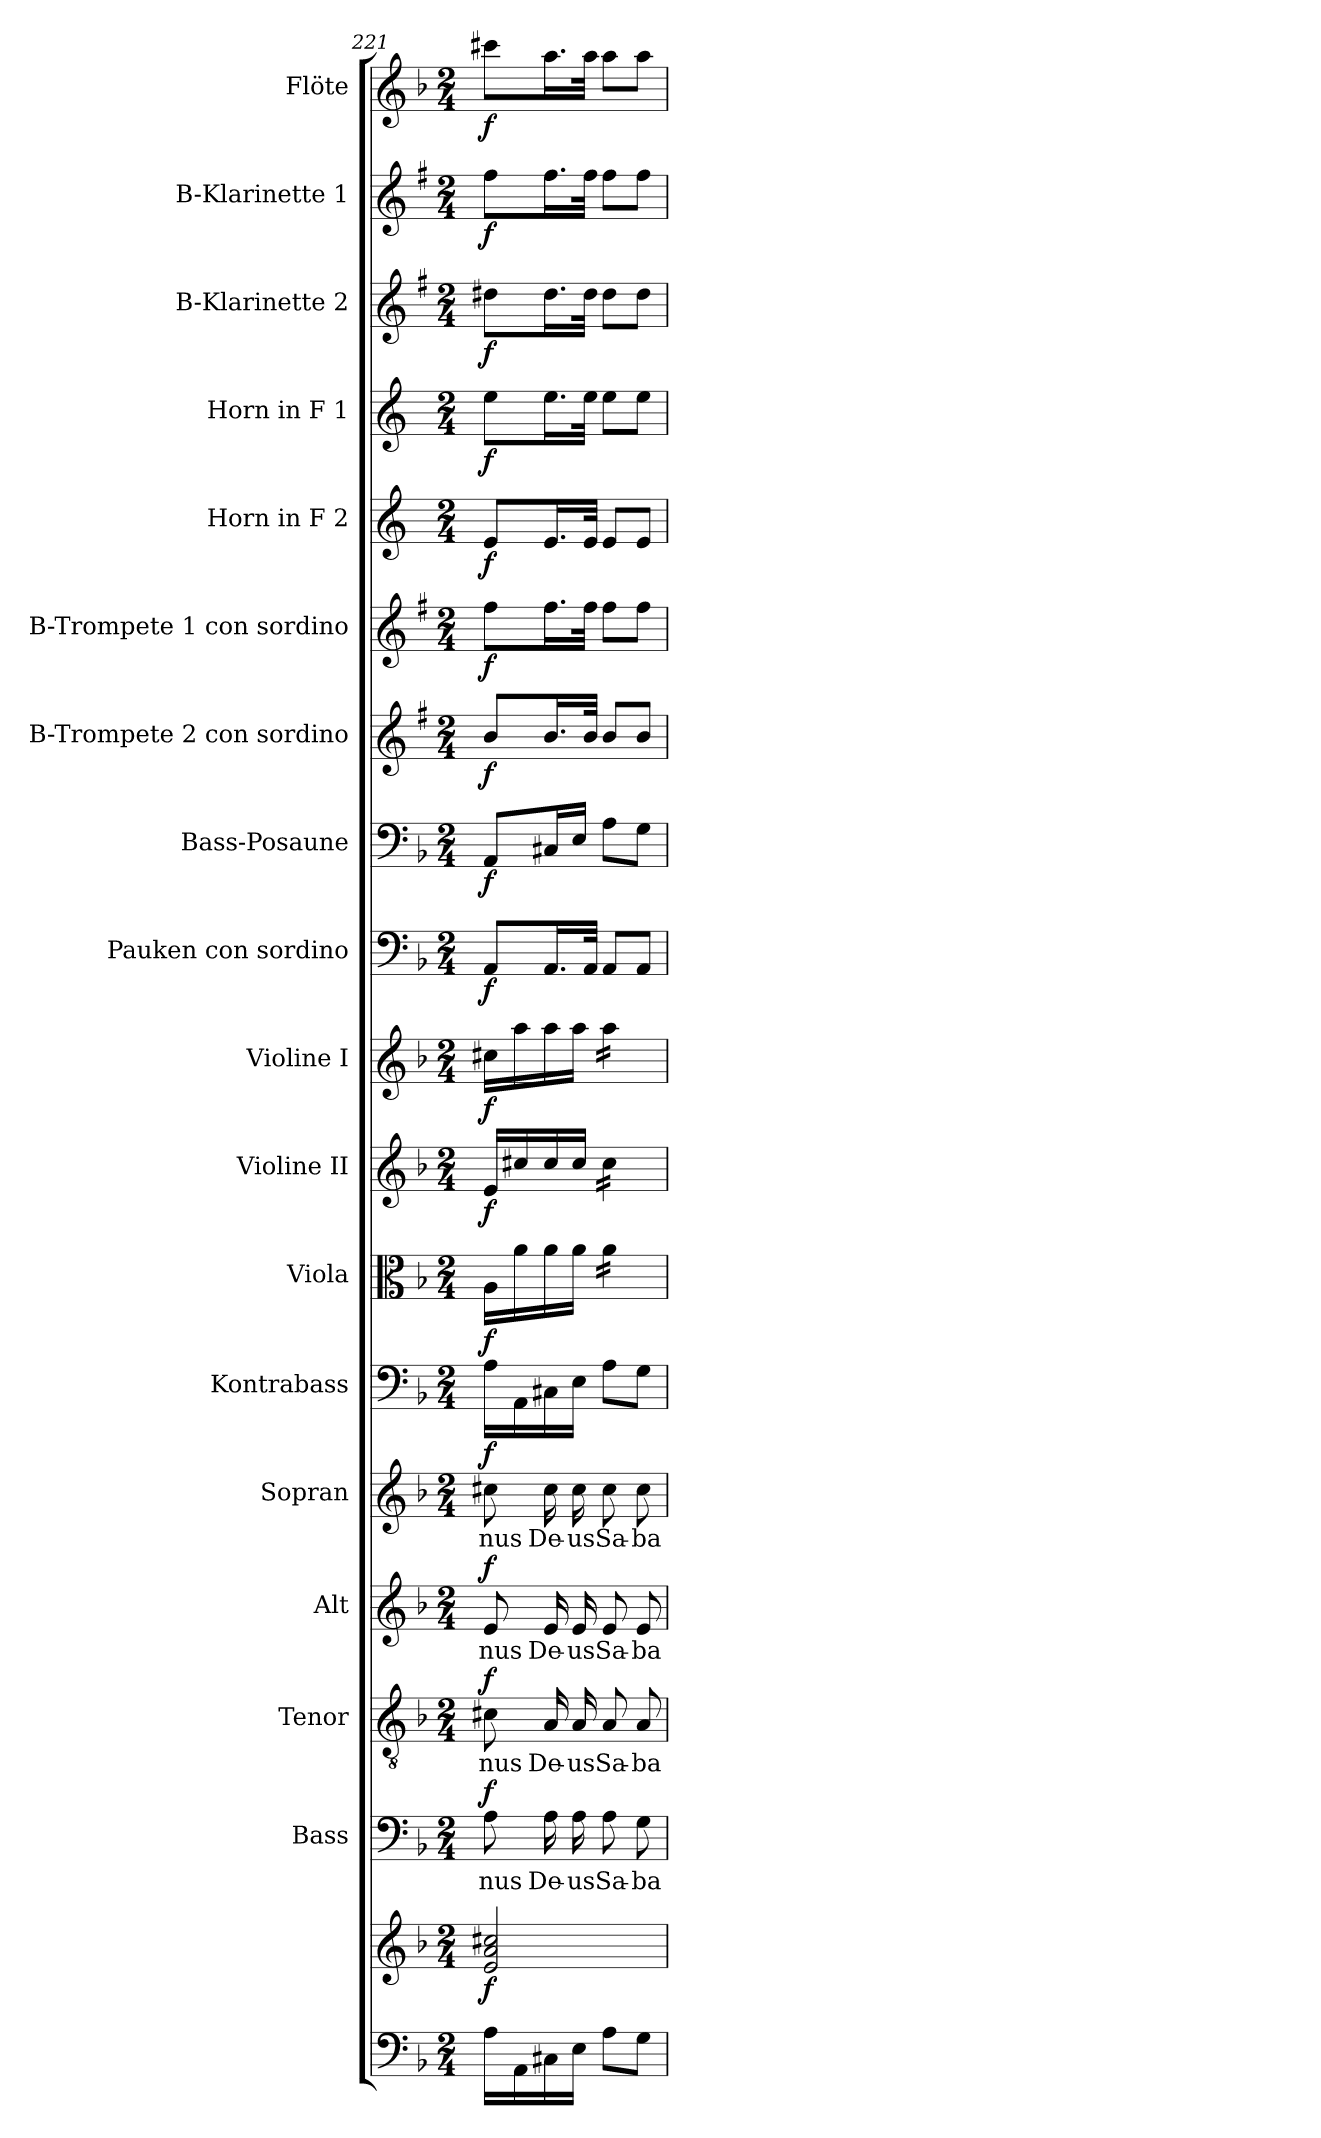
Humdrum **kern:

**kern	**kern	**dynam	**kern	**text	**dynam	**kern	**text	**dynam	**kern	**text	**dynam	**kern	**text	**kern	**dynam	**kern	**dynam	**kern	**dynam	**kern	**dynam	**kern	**dynam	**kern	**dynam	**kern	**dynam	**kern	**dynam	**kern	**dynam	**kern	**dynam	**kern	**dynam	**kern	**dynam	**kern	**dynam
*part18	*part18	*part18	*part17	*part17	*part17	*part16	*part16	*part16	*part15	*part15	*part15	*part14	*part14	*part13	*part13	*part12	*part12	*part11	*part11	*part10	*part10	*part9	*part9	*part8	*part8	*part7	*part7	*part6	*part6	*part5	*part5	*part4	*part4	*part3	*part3	*part2	*part2	*part1	*part1
*staff19	*staff18	*staff18/19	*staff17	*staff17	*staff17	*staff16	*staff16	*staff16	*staff15	*staff15	*staff15	*staff14	*staff14	*staff13	*staff13	*staff12	*staff12	*staff11	*staff11	*staff10	*staff10	*staff9	*staff9	*staff8	*staff8	*staff7	*staff7	*staff6	*staff6	*staff5	*staff5	*staff4	*staff4	*staff3	*staff3	*staff2	*staff2	*staff1	*staff1
*	*	*	*I"Bass	*	*	*I"Tenor	*	*	*I"Alt	*	*	*I"Sopran	*	*I"Kontrabass	*	*I"Viola	*	*I"Violine II	*	*I"Violine I	*	*I"Pauken con sordino	*	*I"Bass-Posaune	*	*I"B-Trompete 2 con sordino	*	*I"B-Trompete 1 con sordino	*	*I"Horn in F 2	*	*I"Horn in F 1	*	*I"B-Klarinette 2	*	*I"B-Klarinette 1	*	*I"Flöte	*
*	*	*	*I'B.	*	*	*I'T.	*	*	*I'A.	*	*	*I'S.	*	*I'Kb.	*	*I'Vla.	*	*I'Vl. II	*	*I'Vl. I	*	*I'Pk.	*	*I'B. Pos.	*	*I'B Trp. 2	*	*I'B Trp. 1	*	*	*	*	*	*I'B Kl. 2	*	*I'B Kl. 1	*	*I'Fl.	*
*clefF4	*clefG2	*	*clefF4	*	*	*clefGv2	*	*	*clefG2	*	*	*clefG2	*	*clefF4	*	*clefC3	*	*clefG2	*	*clefG2	*	*clefF4	*	*clefF4	*	*clefG2	*	*clefG2	*	*clefG2	*	*clefG2	*	*clefG2	*	*clefG2	*	*clefG2	*
*	*	*	*	*	*	*	*	*	*	*	*	*	*	*ITrd7c12	*	*	*	*	*	*	*	*	*	*	*	*ITrd1c2	*	*ITrd1c2	*	*ITrd4c7	*	*ITrd4c7	*	*ITrd1c2	*	*ITrd1c2	*	*	*
*k[b-]	*k[b-]	*	*k[b-]	*	*	*k[b-]	*	*	*k[b-]	*	*	*k[b-]	*	*k[b-]	*	*k[b-]	*	*k[b-]	*	*k[b-]	*	*k[b-]	*	*k[b-]	*	*k[b-]	*	*k[b-]	*	*k[b-]	*	*k[b-]	*	*k[b-]	*	*k[b-]	*	*k[b-]	*
*F:	*F:	*	*F:	*	*	*F:	*	*	*F:	*	*	*F:	*	*F:	*	*F:	*	*F:	*	*F:	*	*F:	*	*F:	*	*F:	*	*F:	*	*F:	*	*F:	*	*F:	*	*F:	*	*F:	*
*M2/4	*M2/4	*	*M2/4	*	*	*M2/4	*	*	*M2/4	*	*	*M2/4	*	*M2/4	*	*M2/4	*	*M2/4	*	*M2/4	*	*M2/4	*	*M2/4	*	*M2/4	*	*M2/4	*	*M2/4	*	*M2/4	*	*M2/4	*	*M2/4	*	*M2/4	*
=221	=221	=221	=221	=221	=221	=221	=221	=221	=221	=221	=221	=221	=221	=221	=221	=221	=221	=221	=221	=221	=221	=221	=221	=221	=221	=221	=221	=221	=221	=221	=221	=221	=221	=221	=221	=221	=221	=221	=221
!	!	!LO:DY:b	!	!LO:LY:b	!LO:DY:a	!	!LO:LY:b	!LO:DY:a	!	!LO:LY:b	!LO:DY:a	!	!LO:LY:b	!	!LO:DY:b	!	!LO:DY:b	!	!LO:DY:b	!	!LO:DY:b	!	!LO:DY:b	!	!LO:DY:b	!	!LO:DY:b	!	!LO:DY:b	!	!LO:DY:b	!	!LO:DY:b	!	!LO:DY:b	!	!LO:DY:b	!	!LO:DY:b
16A\LL	2e/ 2a/ 2cc#X/	f	8A\	-nus	f	8c#X\	-nus	f	8e/	-nus	f	8cc#X\	-nus	16AA\LL	f	16A\LL	f	16e/LL	f	16cc#X\LL	f	8AA/L	f	8AA/L	f	8a/L	f	8ee\L	f	8A/L	f	8a\L	f	8cc#X\L	f	8ee\L	f	8ccc#X\L	f
16AA\	.	.	.	.	.	.	.	.	.	.	.	.	.	16AAA\	.	16a\	.	16cc#X/	.	16aa\	.	.	.	.	.	.	.	.	.	.	.	.	.	.	.	.	.	.	.
!	!	!	!	!LO:LY:b	!	!	!LO:LY:b	!	!	!LO:LY:b	!	!	!LO:LY:b	!	!	!	!	!	!	!	!	!	!	!	!	!	!	!	!	!	!	!	!	!	!	!	!	!	!
16C#X\	.	.	16A\	De-	.	16A/	De-	.	16e/	De-	.	16cc#\	De-	16CC#X\	.	16a\	.	16cc#/	.	16aa\	.	16.AA/L	.	16C#X/L	.	16.a/L	.	16.ee\L	.	16.A/L	.	16.a\L	.	16.cc#\L	.	16.ee\L	.	16.aa\L	.
!	!	!	!	!LO:LY:b	!	!	!LO:LY:b	!	!	!LO:LY:b	!	!	!LO:LY:b	!	!	!	!	!	!	!	!	!	!	!	!	!	!	!	!	!	!	!	!	!	!	!	!	!	!
16E\JJ	.	.	16A\	-us	.	16A/	-us	.	16e/	-us	.	16cc#\	-us	16EE\JJ	.	16a\JJ	.	16cc#/JJ	.	16aa\JJ	.	.	.	16E/JJ	.	.	.	.	.	.	.	.	.	.	.	.	.	.	.
.	.	.	.	.	.	.	.	.	.	.	.	.	.	.	.	.	.	.	.	.	.	32AA/JJk	.	.	.	32a/JJk	.	32ee\JJk	.	32A/JJk	.	32a\JJk	.	32cc#\JJk	.	32ee\JJk	.	32aa\JJk	.
!	!	!	!	!LO:LY:b	!	!	!LO:LY:b	!	!	!LO:LY:b	!	!	!LO:LY:b	!	!	!	!	!	!	!	!	!	!	!	!	!	!	!	!	!	!	!	!	!	!	!	!	!	!
*	*	*	*	*	*	*	*	*	*	*	*	*	*	*	*	*tremolo	*	*	*	*	*	*	*	*	*	*	*	*	*	*	*	*	*	*	*	*	*	*	*
*	*	*	*	*	*	*	*	*	*	*	*	*	*	*	*	*	*	*tremolo	*	*	*	*	*	*	*	*	*	*	*	*	*	*	*	*	*	*	*	*	*
*	*	*	*	*	*	*	*	*	*	*	*	*	*	*	*	*	*	*	*	*tremolo	*	*	*	*	*	*	*	*	*	*	*	*	*	*	*	*	*	*	*
8A\L	.	.	8A\	Sa-	.	8A/	Sa-	.	8e/	Sa-	.	8cc#\	Sa-	8AA\L	.	16a\LL	.	16cc#\LL	.	16aa\LL	.	8AA/L	.	8A\L	.	8a/L	.	8ee\L	.	8A/L	.	8a\L	.	8cc#\L	.	8ee\L	.	8aa\L	.
.	.	.	.	.	.	.	.	.	.	.	.	.	.	.	.	16a\	.	16cc#\	.	16aa\	.	.	.	.	.	.	.	.	.	.	.	.	.	.	.	.	.	.	.
!	!	!	!	!LO:LY:b	!	!	!LO:LY:b	!	!	!LO:LY:b	!	!	!LO:LY:b	!	!	!	!	!	!	!	!	!	!	!	!	!	!	!	!	!	!	!	!	!	!	!	!	!	!
8G\J	.	.	8G\	-ba-	.	8A/	-ba-	.	8e/	-ba-	.	8cc#\	-ba-	8GG\J	.	16a\	.	16cc#\	.	16aa\	.	8AA/J	.	8G\J	.	8a/J	.	8ee\J	.	8A/J	.	8a\J	.	8cc#\J	.	8ee\J	.	8aa\J	.
.	.	.	.	.	.	.	.	.	.	.	.	.	.	.	.	16a\JJ	.	16cc#\JJ	.	16aa\JJ	.	.	.	.	.	.	.	.	.	.	.	.	.	.	.	.	.	.	.
*	*	*	*	*	*	*	*	*	*	*	*	*	*	*	*	*	*	*	*	*Xtremolo	*	*	*	*	*	*	*	*	*	*	*	*	*	*	*	*	*	*	*
*	*	*	*	*	*	*	*	*	*	*	*	*	*	*	*	*	*	*Xtremolo	*	*	*	*	*	*	*	*	*	*	*	*	*	*	*	*	*	*	*	*	*
*	*	*	*	*	*	*	*	*	*	*	*	*	*	*	*	*Xtremolo	*	*	*	*	*	*	*	*	*	*	*	*	*	*	*	*	*	*	*	*	*	*	*
=	=	=	=	=	=	=	=	=	=	=	=	=	=	=	=	=	=	=	=	=	=	=	=	=	=	=	=	=	=	=	=	=	=	=	=	=	=	=	=
*-	*-	*-	*-	*-	*-	*-	*-	*-	*-	*-	*-	*-	*-	*-	*-	*-	*-	*-	*-	*-	*-	*-	*-	*-	*-	*-	*-	*-	*-	*-	*-	*-	*-	*-	*-	*-	*-	*-	*-
